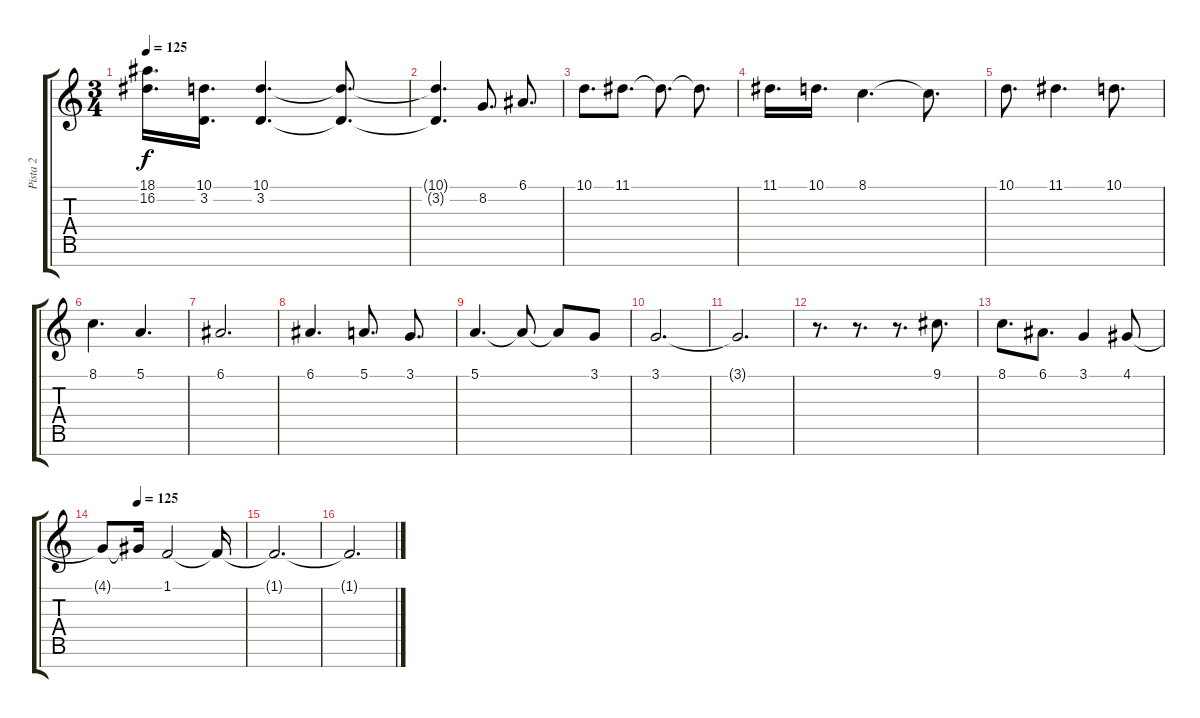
\track ("Pista 2" "Pista 2") {instrument acousticgrandpiano}
\staff {score tabs}
\tuning (E4 B3 G3 D3 A2 E2 B1) {hide}
\ts (3 4)
\tempo 125
\clef g2
\ks c
(18.1{t} 16.2{t}).16{d dy f} (10.1 3.2).16{d} (10.1 3.2).4{d} (10.1{t} 3.2{t}).8{d} |
(10.1{t} 3.2{t}).4{d} 8.2.8{d} 6.1.8{d} |
10.1.8{d} 11.1.8{d} 11.1{t}.8{d} 11.1{t}.8{d} |
11.1.16{d} 10.1.16{d} 8.1.4{d} 8.1{t}.8{d} |
10.1.8{d} 11.1.4{d} 10.1.8{d} |
8.1.4{d} 5.1.4{d} |
6.1.2{d} |
6.1.4{d} 5.1.8{d} 3.1.8{d} |
5.1.4{d} 5.1{t}.8 5.1{t}.8 3.1.8 |
3.1.2{d} |
3.1{t}.2{d} |
r.8{d} r.8{d} r.8{d} 9.1.8{d} |
8.1.8{d} 6.1.8{d} 3.1.4 4.1.8 |
\tempo (125 0.25)
4.1{t}.8 4.1{t}.16 1.1.2{volume 0} 1.1{t}.16 |
1.1{t}.2{d} |
1.1{t}.2{d}
